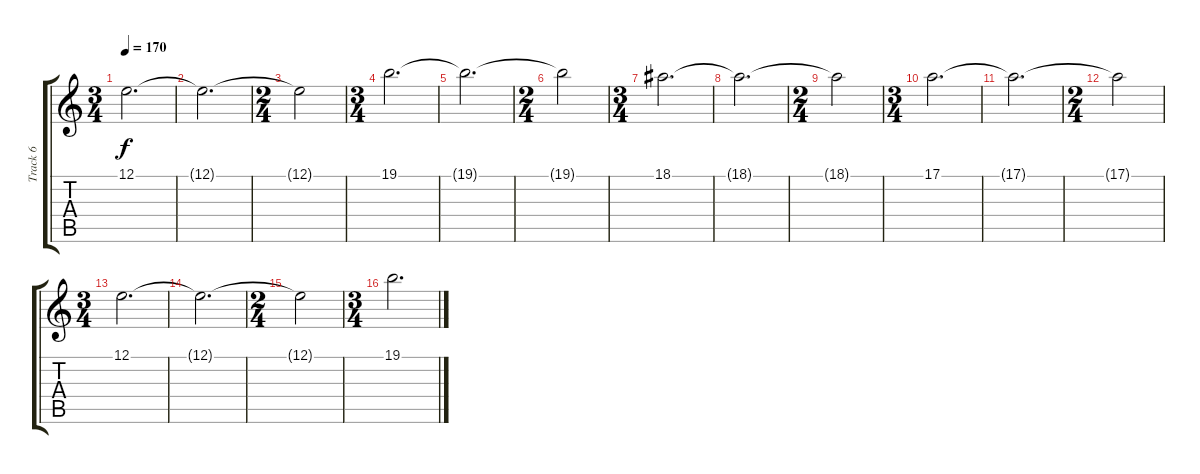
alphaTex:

\track ("Track 6" "Track 6") {instrument stringensemble1}
\staff {score tabs}
\tuning (E4 B3 G3 D3 A2 E2) {hide}
\ts (3 4)
\tempo 170
\clef g2
\ks c
12.1.2{d dy f} |
12.1{t}.2{d} |
\ts (2 4)
12.1{t}.2 |
\ts (3 4)
19.1.2{d} |
19.1{t}.2{d} |
\ts (2 4)
19.1{t}.2 |
\ts (3 4)
18.1.2{d} |
18.1{t}.2{d} |
\ts (2 4)
18.1{t}.2 |
\ts (3 4)
17.1.2{d} |
17.1{t}.2{d} |
\ts (2 4)
17.1{t}.2 |
\ts (3 4)
12.1.2{d} |
12.1{t}.2{d} |
\ts (2 4)
12.1{t}.2 |
\ts (3 4)
19.1.2{d}
